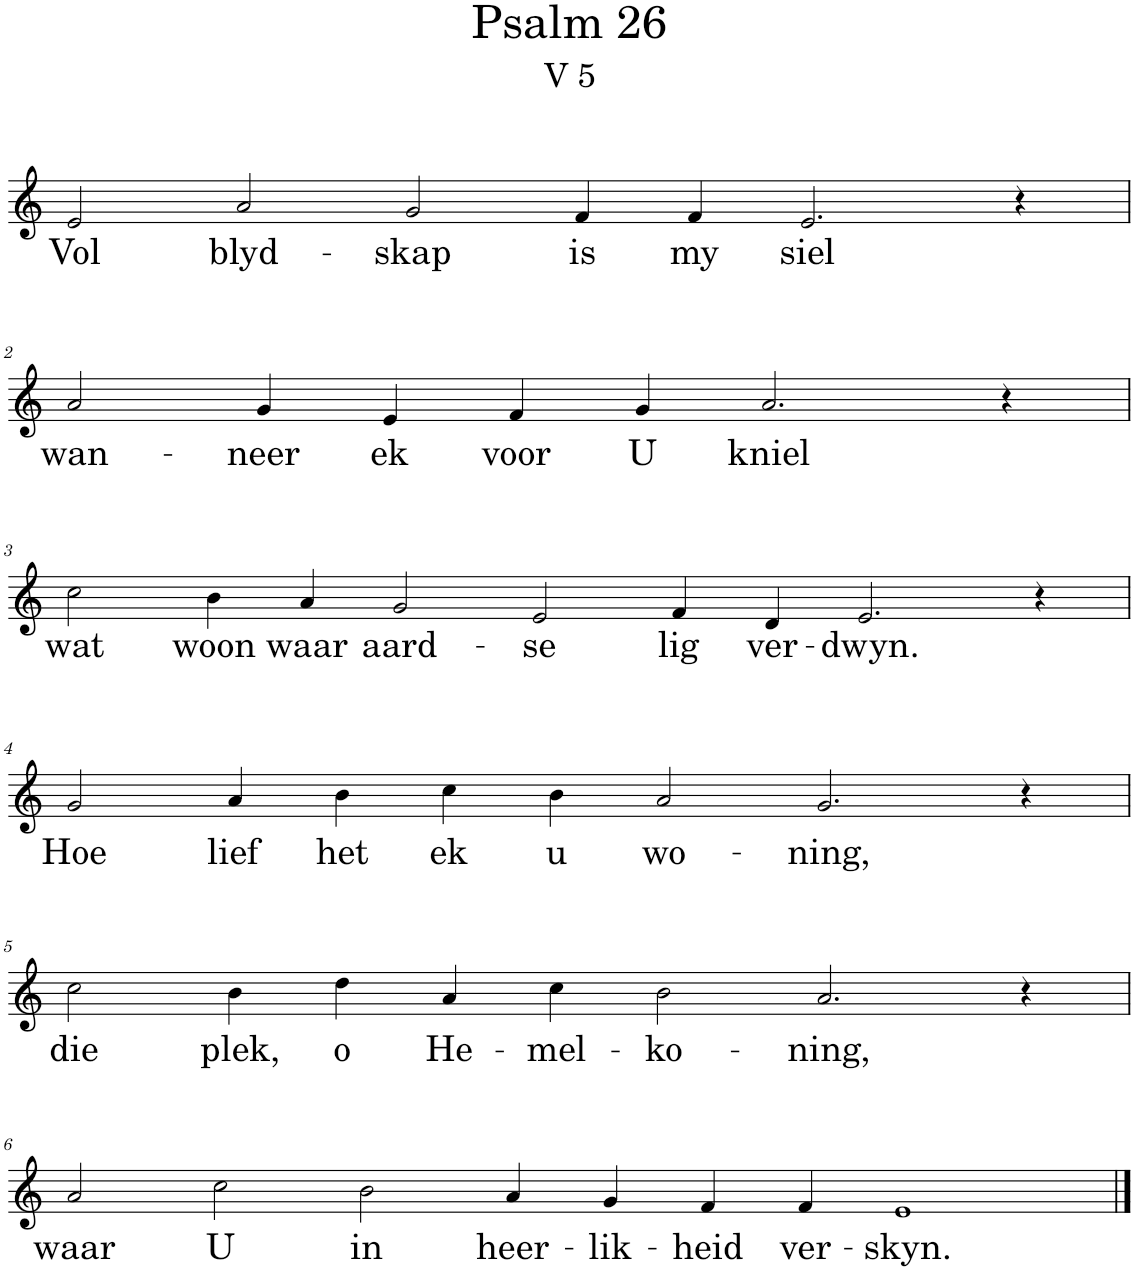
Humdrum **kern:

**kern	**text
*part1	*part1
*staff1	*staff1
*I"Pipe Organ	*
*I'Org.	*
*clefG2	*
*k[]	*
*M12/4	*
=1	=1
!	!LO:LY:b
2e/	Vol
!	!LO:LY:b
2a/	blyd-
!	!LO:LY:b
2g/	-skap
!	!LO:LY:b
4f/	is
!	!LO:LY:b
4f/	my
!	!LO:LY:b
2.e/	siel
4r	.
!!LO:LB:g=z
=2	=2
*M10/4	*
!	!LO:LY:b
2a/	wan-
!	!LO:LY:b
4g/	-neer
!	!LO:LY:b
4e/	ek
!	!LO:LY:b
4f/	voor
!	!LO:LY:b
4g/	U
!	!LO:LY:b
2.a/	kniel
4r	.
!!LO:LB:g=z
=3	=3
*M14/4	*
!	!LO:LY:b
2cc\	wat
!	!LO:LY:b
4b\	woon
!	!LO:LY:b
4a/	waar
!	!LO:LY:b
2g/	aard-
!	!LO:LY:b
2e/	-se
!	!LO:LY:b
4f/	lig
!	!LO:LY:b
4d/	ver-
!	!LO:LY:b
2.e/	-dwyn.
4r	.
!!LO:LB:g=z
=4	=4
*M12/4	*
!	!LO:LY:b
2g/	Hoe
!	!LO:LY:b
4a/	lief
!	!LO:LY:b
4b\	het
!	!LO:LY:b
4cc\	ek
!	!LO:LY:b
4b\	u
!	!LO:LY:b
2a/	wo-
!	!LO:LY:b
2.g/	-ning,
4r	.
!!LO:LB:g=z
=5	=5
!	!LO:LY:b
2cc\	die
!	!LO:LY:b
4b\	plek,
!	!LO:LY:b
4dd\	o
!	!LO:LY:b
4a/	He-
!	!LO:LY:b
4cc\	-mel-
!	!LO:LY:b
2b\	-ko-
!	!LO:LY:b
2.a/	-ning,
4r	.
!!LO:LB:g=z
=6	=6
*M14/4	*
!	!LO:LY:b
2a/	waar
!	!LO:LY:b
2cc\	U
!	!LO:LY:b
2b\	in
!	!LO:LY:b
4a/	heer-
!	!LO:LY:b
4g/	-lik-
!	!LO:LY:b
4f/	-heid
!	!LO:LY:b
4f/	ver-
!	!LO:LY:b
1e	-skyn.
==	==
*-	*-
